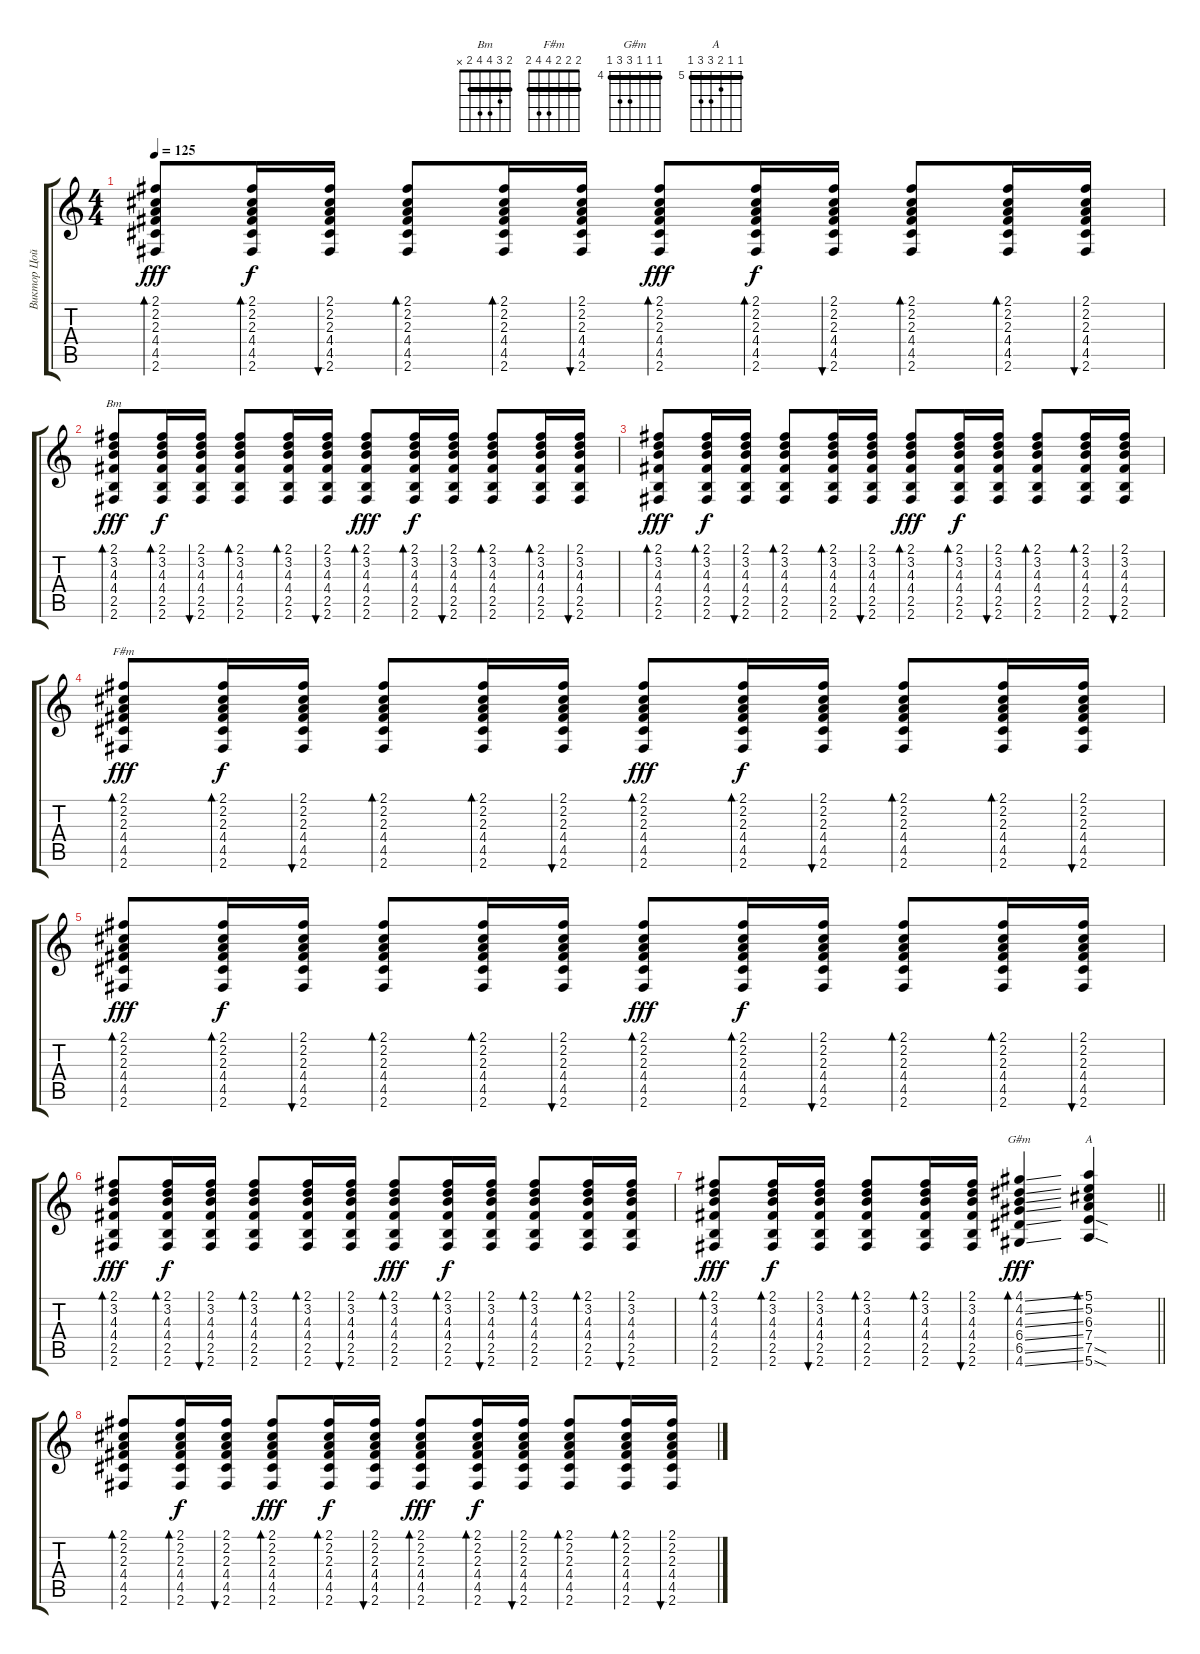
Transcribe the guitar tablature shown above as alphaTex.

\track ("Виктор Цой" "Виктор Цой") {instrument acousticguitarnylon}
\staff {score tabs}
\tuning (E4 B3 G3 D3 A2 E2) {hide}
\chord ("Bm" 2 3 4 4 2 x) {barre 2}
\chord ("F#m" 2 2 2 4 4 2) {barre 2}
\chord ("G#m" 4 4 4 6 6 4) {firstfret 4 barre 4}
\chord ("A" 5 5 6 7 7 5) {firstfret 5 barre 5}
\ts (4 4)
\tempo 125
\clef g2
\ks c
(2.1 2.2 2.3 4.4 4.5 2.6).8{bd 60 dy fff} (2.1 2.2 2.3 4.4 4.5 2.6).16{bd 60 dy f} (2.1 2.2 2.3 4.4 4.5 2.6).16{bu 60} (2.1 2.2 2.3 4.4 4.5 2.6).8{bd 60} (2.1 2.2 2.3 4.4 4.5 2.6).16{bd 60} (2.1 2.2 2.3 4.4 4.5 2.6).16{bu 60} (2.1 2.2 2.3 4.4 4.5 2.6).8{bd 60 dy fff} (2.1 2.2 2.3 4.4 4.5 2.6).16{bd 60 dy f} (2.1 2.2 2.3 4.4 4.5 2.6).16{bu 60} (2.1 2.2 2.3 4.4 4.5 2.6).8{bd 60} (2.1 2.2 2.3 4.4 4.5 2.6).16{bd 60} (2.1 2.2 2.3 4.4 4.5 2.6).16{bu 60} |
(2.1 3.2 4.3 4.4 2.5 2.6).8{bd 60 ch "Bm" dy fff} (2.1 3.2 4.3 4.4 2.5 2.6).16{bd 60 dy f} (2.1 3.2 4.3 4.4 2.5 2.6).16{bu 60} (2.1 3.2 4.3 4.4 2.5 2.6).8{bd 60} (2.1 3.2 4.3 4.4 2.5 2.6).16{bd 60} (2.1 3.2 4.3 4.4 2.5 2.6).16{bu 60} (2.1 3.2 4.3 4.4 2.5 2.6).8{bd 60 dy fff} (2.1 3.2 4.3 4.4 2.5 2.6).16{bd 60 dy f} (2.1 3.2 4.3 4.4 2.5 2.6).16{bu 60} (2.1 3.2 4.3 4.4 2.5 2.6).8{bd 60} (2.1 3.2 4.3 4.4 2.5 2.6).16{bd 60} (2.1 3.2 4.3 4.4 2.5 2.6).16{bu 60} |
(2.1 3.2 4.3 4.4 2.5 2.6).8{bd 60 dy fff} (2.1 3.2 4.3 4.4 2.5 2.6).16{bd 60 dy f} (2.1 3.2 4.3 4.4 2.5 2.6).16{bu 60} (2.1 3.2 4.3 4.4 2.5 2.6).8{bd 60} (2.1 3.2 4.3 4.4 2.5 2.6).16{bd 60} (2.1 3.2 4.3 4.4 2.5 2.6).16{bu 60} (2.1 3.2 4.3 4.4 2.5 2.6).8{bd 60 dy fff} (2.1 3.2 4.3 4.4 2.5 2.6).16{bd 60 dy f} (2.1 3.2 4.3 4.4 2.5 2.6).16{bu 60} (2.1 3.2 4.3 4.4 2.5 2.6).8{bd 60} (2.1 3.2 4.3 4.4 2.5 2.6).16{bd 60} (2.1 3.2 4.3 4.4 2.5 2.6).16{bu 60} |
(2.1 2.2 2.3 4.4 4.5 2.6).8{bd 60 ch "F#m" dy fff} (2.1 2.2 2.3 4.4 4.5 2.6).16{bd 60 dy f} (2.1 2.2 2.3 4.4 4.5 2.6).16{bu 60} (2.1 2.2 2.3 4.4 4.5 2.6).8{bd 60} (2.1 2.2 2.3 4.4 4.5 2.6).16{bd 60} (2.1 2.2 2.3 4.4 4.5 2.6).16{bu 60} (2.1 2.2 2.3 4.4 4.5 2.6).8{bd 60 dy fff} (2.1 2.2 2.3 4.4 4.5 2.6).16{bd 60 dy f} (2.1 2.2 2.3 4.4 4.5 2.6).16{bu 60} (2.1 2.2 2.3 4.4 4.5 2.6).8{bd 60} (2.1 2.2 2.3 4.4 4.5 2.6).16{bd 60} (2.1 2.2 2.3 4.4 4.5 2.6).16{bu 60} |
(2.1 2.2 2.3 4.4 4.5 2.6).8{bd 60 dy fff} (2.1 2.2 2.3 4.4 4.5 2.6).16{bd 60 dy f} (2.1 2.2 2.3 4.4 4.5 2.6).16{bu 60} (2.1 2.2 2.3 4.4 4.5 2.6).8{bd 60} (2.1 2.2 2.3 4.4 4.5 2.6).16{bd 60} (2.1 2.2 2.3 4.4 4.5 2.6).16{bu 60} (2.1 2.2 2.3 4.4 4.5 2.6).8{bd 60 dy fff} (2.1 2.2 2.3 4.4 4.5 2.6).16{bd 60 dy f} (2.1 2.2 2.3 4.4 4.5 2.6).16{bu 60} (2.1 2.2 2.3 4.4 4.5 2.6).8{bd 60} (2.1 2.2 2.3 4.4 4.5 2.6).16{bd 60} (2.1 2.2 2.3 4.4 4.5 2.6).16{bu 60} |
(2.1 3.2 4.3 4.4 2.5 2.6).8{bd 60 dy fff} (2.1 3.2 4.3 4.4 2.5 2.6).16{bd 60 dy f} (2.1 3.2 4.3 4.4 2.5 2.6).16{bu 60} (2.1 3.2 4.3 4.4 2.5 2.6).8{bd 60} (2.1 3.2 4.3 4.4 2.5 2.6).16{bd 60} (2.1 3.2 4.3 4.4 2.5 2.6).16{bu 60} (2.1 3.2 4.3 4.4 2.5 2.6).8{bd 60 dy fff} (2.1 3.2 4.3 4.4 2.5 2.6).16{bd 60 dy f} (2.1 3.2 4.3 4.4 2.5 2.6).16{bu 60} (2.1 3.2 4.3 4.4 2.5 2.6).8{bd 60} (2.1 3.2 4.3 4.4 2.5 2.6).16{bd 60} (2.1 3.2 4.3 4.4 2.5 2.6).16{bu 60} |
\barLineRight lightlight
(2.1 3.2 4.3 4.4 2.5 2.6).8{bd 60 dy fff} (2.1 3.2 4.3 4.4 2.5 2.6).16{bd 60 dy f} (2.1 3.2 4.3 4.4 2.5 2.6).16{bu 60} (2.1 3.2 4.3 4.4 2.5 2.6).8{bd 60} (2.1 3.2 4.3 4.4 2.5 2.6).16{bd 60} (2.1 3.2 4.3 4.4 2.5 2.6).16{bu 60} (4.1{ss} 4.2{ss} 4.3{ss} 6.4{ss} 6.5{ss} 4.6{ss}).4{bd 60 ch "G#m" dy fff} (5.1 5.2 6.3 7.4 7.5{sod} 5.6{sod}).4{bd 60 ch "A"} |
(2.1 2.2 2.3 4.4 4.5 2.6).8{bd 60} (2.1 2.2 2.3 4.4 4.5 2.6).16{bd 60 dy f} (2.1 2.2 2.3 4.4 4.5 2.6).16{bu 60} (2.1 2.2 2.3 4.4 4.5 2.6).8{bd 60 dy fff} (2.1 2.2 2.3 4.4 4.5 2.6).16{bd 60 dy f} (2.1 2.2 2.3 4.4 4.5 2.6).16{bu 60} (2.1 2.2 2.3 4.4 4.5 2.6).8{bd 60 dy fff} (2.1 2.2 2.3 4.4 4.5 2.6).16{bd 60 dy f} (2.1 2.2 2.3 4.4 4.5 2.6).16{bu 60} (2.1 2.2 2.3 4.4 4.5 2.6).8{bd 60} (2.1 2.2 2.3 4.4 4.5 2.6).16{bd 60} (2.1 2.2 2.3 4.4 4.5 2.6).16{bu 60}
